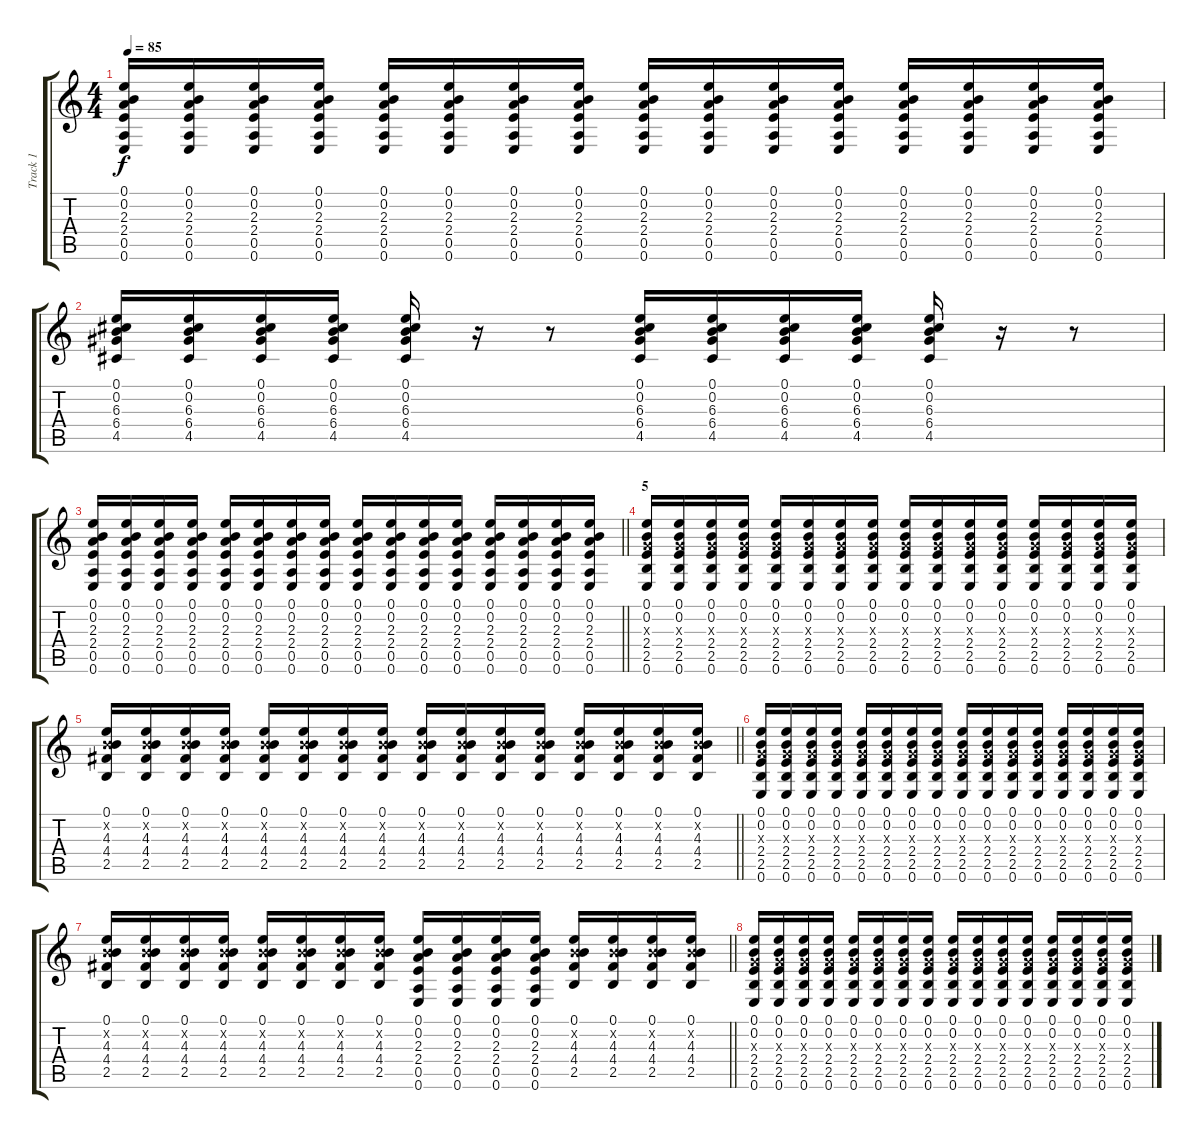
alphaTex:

\track ("Track 1" "Track 1") {instrument acousticguitarnylon}
\staff {score tabs}
\tuning (E4 B3 G3 D3 A2 E2) {hide}
\ts (4 4)
\tempo 85
\clef g2
\ks c
(0.1 0.2 2.3 2.4 0.5 0.6).16{dy f} (0.1 0.2 2.3 2.4 0.5 0.6).16 (0.1 0.2 2.3 2.4 0.5 0.6).16 (0.1 0.2 2.3 2.4 0.5 0.6).16 (0.1 0.2 2.3 2.4 0.5 0.6).16 (0.1 0.2 2.3 2.4 0.5 0.6).16 (0.1 0.2 2.3 2.4 0.5 0.6).16 (0.1 0.2 2.3 2.4 0.5 0.6).16 (0.1 0.2 2.3 2.4 0.5 0.6).16 (0.1 0.2 2.3 2.4 0.5 0.6).16 (0.1 0.2 2.3 2.4 0.5 0.6).16 (0.1 0.2 2.3 2.4 0.5 0.6).16 (0.1 0.2 2.3 2.4 0.5 0.6).16 (0.1 0.2 2.3 2.4 0.5 0.6).16 (0.1 0.2 2.3 2.4 0.5 0.6).16 (0.1 0.2 2.3 2.4 0.5 0.6).16 |
(0.1 0.2 6.3 6.4 4.5).16 (0.1 0.2 6.3 6.4 4.5).16 (0.1 0.2 6.3 6.4 4.5).16 (0.1 0.2 6.3 6.4 4.5).16 (0.1 0.2 6.3 6.4 4.5).16 r.16 r.8 (0.1 0.2 6.3 6.4 4.5).16 (0.1 0.2 6.3 6.4 4.5).16 (0.1 0.2 6.3 6.4 4.5).16 (0.1 0.2 6.3 6.4 4.5).16 (0.1 0.2 6.3 6.4 4.5).16 r.16 r.8 |
\barLineRight lightlight
(0.1 0.2 2.3 2.4 0.5 0.6).16 (0.1 0.2 2.3 2.4 0.5 0.6).16 (0.1 0.2 2.3 2.4 0.5 0.6).16 (0.1 0.2 2.3 2.4 0.5 0.6).16 (0.1 0.2 2.3 2.4 0.5 0.6).16 (0.1 0.2 2.3 2.4 0.5 0.6).16 (0.1 0.2 2.3 2.4 0.5 0.6).16 (0.1 0.2 2.3 2.4 0.5 0.6).16 (0.1 0.2 2.3 2.4 0.5 0.6).16 (0.1 0.2 2.3 2.4 0.5 0.6).16 (0.1 0.2 2.3 2.4 0.5 0.6).16 (0.1 0.2 2.3 2.4 0.5 0.6).16 (0.1 0.2 2.3 2.4 0.5 0.6).16 (0.1 0.2 2.3 2.4 0.5 0.6).16 (0.1 0.2 2.3 2.4 0.5 0.6).16 (0.1 0.2 2.3 2.4 0.5 0.6).16 |
\section ("" "5")
(0.1 0.2 0.3{x} 2.4 2.5 0.6).16 (0.1 0.2 0.3{x} 2.4 2.5 0.6).16 (0.1 0.2 0.3{x} 2.4 2.5 0.6).16 (0.1 0.2 0.3{x} 2.4 2.5 0.6).16 (0.1 0.2 0.3{x} 2.4 2.5 0.6).16 (0.1 0.2 0.3{x} 2.4 2.5 0.6).16 (0.1 0.2 0.3{x} 2.4 2.5 0.6).16 (0.1 0.2 0.3{x} 2.4 2.5 0.6).16 (0.1 0.2 0.3{x} 2.4 2.5 0.6).16 (0.1 0.2 0.3{x} 2.4 2.5 0.6).16 (0.1 0.2 0.3{x} 2.4 2.5 0.6).16 (0.1 0.2 0.3{x} 2.4 2.5 0.6).16 (0.1 0.2 0.3{x} 2.4 2.5 0.6).16 (0.1 0.2 0.3{x} 2.4 2.5 0.6).16 (0.1 0.2 0.3{x} 2.4 2.5 0.6).16 (0.1 0.2 0.3{x} 2.4 2.5 0.6).16 |
\barLineRight lightlight
(0.1 0.2{x} 4.3 4.4 2.5).16 (0.1 0.2{x} 4.3 4.4 2.5).16 (0.1 0.2{x} 4.3 4.4 2.5).16 (0.1 0.2{x} 4.3 4.4 2.5).16 (0.1 0.2{x} 4.3 4.4 2.5).16 (0.1 0.2{x} 4.3 4.4 2.5).16 (0.1 0.2{x} 4.3 4.4 2.5).16 (0.1 0.2{x} 4.3 4.4 2.5).16 (0.1 0.2{x} 4.3 4.4 2.5).16 (0.1 0.2{x} 4.3 4.4 2.5).16 (0.1 0.2{x} 4.3 4.4 2.5).16 (0.1 0.2{x} 4.3 4.4 2.5).16 (0.1 0.2{x} 4.3 4.4 2.5).16 (0.1 0.2{x} 4.3 4.4 2.5).16 (0.1 0.2{x} 4.3 4.4 2.5).16 (0.1 0.2{x} 4.3 4.4 2.5).16 |
(0.1 0.2 0.3{x} 2.4 2.5 0.6).16 (0.1 0.2 0.3{x} 2.4 2.5 0.6).16 (0.1 0.2 0.3{x} 2.4 2.5 0.6).16 (0.1 0.2 0.3{x} 2.4 2.5 0.6).16 (0.1 0.2 0.3{x} 2.4 2.5 0.6).16 (0.1 0.2 0.3{x} 2.4 2.5 0.6).16 (0.1 0.2 0.3{x} 2.4 2.5 0.6).16 (0.1 0.2 0.3{x} 2.4 2.5 0.6).16 (0.1 0.2 0.3{x} 2.4 2.5 0.6).16 (0.1 0.2 0.3{x} 2.4 2.5 0.6).16 (0.1 0.2 0.3{x} 2.4 2.5 0.6).16 (0.1 0.2 0.3{x} 2.4 2.5 0.6).16 (0.1 0.2 0.3{x} 2.4 2.5 0.6).16 (0.1 0.2 0.3{x} 2.4 2.5 0.6).16 (0.1 0.2 0.3{x} 2.4 2.5 0.6).16 (0.1 0.2 0.3{x} 2.4 2.5 0.6).16 |
\barLineRight lightlight
(0.1 0.2{x} 4.3 4.4 2.5).16 (0.1 0.2{x} 4.3 4.4 2.5).16 (0.1 0.2{x} 4.3 4.4 2.5).16 (0.1 0.2{x} 4.3 4.4 2.5).16 (0.1 0.2{x} 4.3 4.4 2.5).16 (0.1 0.2{x} 4.3 4.4 2.5).16 (0.1 0.2{x} 4.3 4.4 2.5).16 (0.1 0.2{x} 4.3 4.4 2.5).16 (0.1 0.2 2.3 2.4 0.5 0.6).16 (0.1 0.2 2.3 2.4 0.5 0.6).16 (0.1 0.2 2.3 2.4 0.5 0.6).16 (0.1 0.2 2.3 2.4 0.5 0.6).16 (0.1 0.2{x} 4.3 4.4 2.5).16 (0.1 0.2{x} 4.3 4.4 2.5).16 (0.1 0.2{x} 4.3 4.4 2.5).16 (0.1 0.2{x} 4.3 4.4 2.5).16 |
(0.1 0.2 0.3{x} 2.4 2.5 0.6).16 (0.1 0.2 0.3{x} 2.4 2.5 0.6).16 (0.1 0.2 0.3{x} 2.4 2.5 0.6).16 (0.1 0.2 0.3{x} 2.4 2.5 0.6).16 (0.1 0.2 0.3{x} 2.4 2.5 0.6).16 (0.1 0.2 0.3{x} 2.4 2.5 0.6).16 (0.1 0.2 0.3{x} 2.4 2.5 0.6).16 (0.1 0.2 0.3{x} 2.4 2.5 0.6).16 (0.1 0.2 0.3{x} 2.4 2.5 0.6).16 (0.1 0.2 0.3{x} 2.4 2.5 0.6).16 (0.1 0.2 0.3{x} 2.4 2.5 0.6).16 (0.1 0.2 0.3{x} 2.4 2.5 0.6).16 (0.1 0.2 0.3{x} 2.4 2.5 0.6).16 (0.1 0.2 0.3{x} 2.4 2.5 0.6).16 (0.1 0.2 0.3{x} 2.4 2.5 0.6).16 (0.1 0.2 0.3{x} 2.4 2.5 0.6).16
